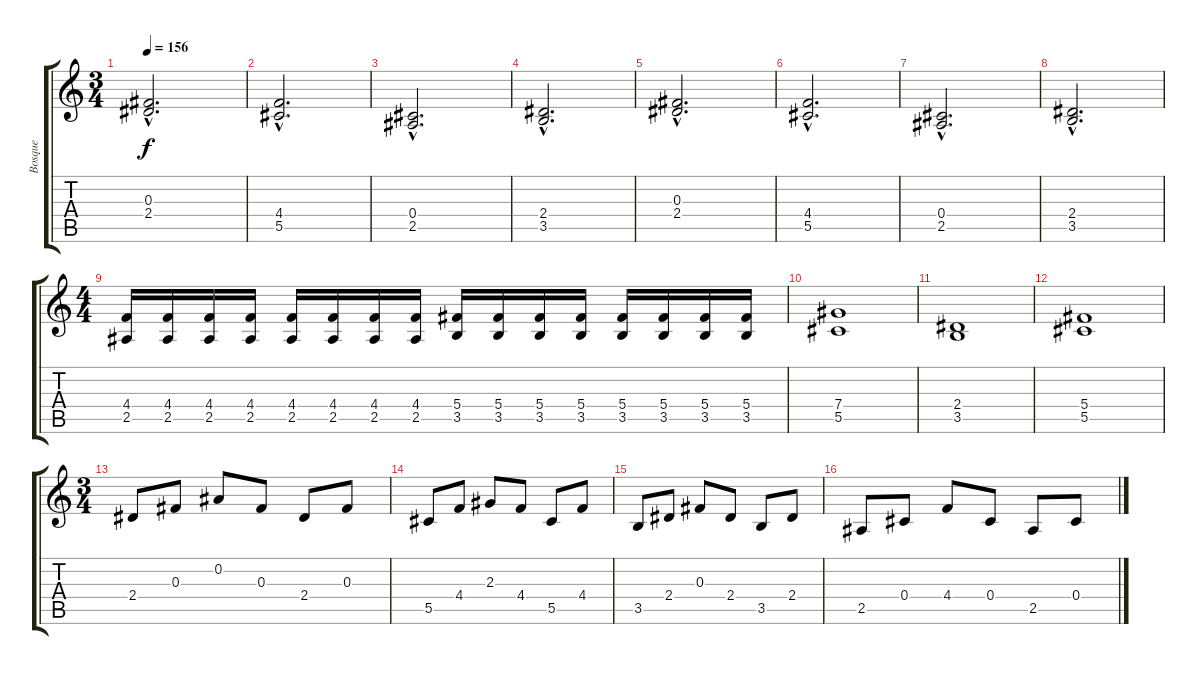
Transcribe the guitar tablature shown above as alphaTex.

\track ("Bosque" "Bosque") {instrument distortionguitar}
\staff {score tabs}
\tuning (Eb4 Bb3 Gb3 Db3 Ab2 Eb2) {hide}
\ts (3 4)
\tempo 156
\clef g2
\ks c
(0.3{hac} 2.4{hac}).2{d dy f} |
(4.4{hac} 5.5{hac}).2{d} |
(0.4{hac} 2.5{hac}).2{d} |
(2.4{hac} 3.5{hac}).2{d} |
(0.3{hac} 2.4{hac}).2{d} |
(4.4{hac} 5.5{hac}).2{d} |
(0.4{hac} 2.5{hac}).2{d} |
(2.4{hac} 3.5{hac}).2{d} |
\ts (4 4)
(4.4 2.5).16 (4.4 2.5).16 (4.4 2.5).16 (4.4 2.5).16 (4.4 2.5).16 (4.4 2.5).16 (4.4 2.5).16 (4.4 2.5).16 (5.4 3.5).16 (5.4 3.5).16 (5.4 3.5).16 (5.4 3.5).16 (5.4 3.5).16 (5.4 3.5).16 (5.4 3.5).16 (5.4 3.5).16 |
(7.4 5.5).1 |
(2.4 3.5).1 |
(5.4 5.5).1 |
\ts (3 4)
2.4.8 0.3.8 0.2.8 0.3.8 2.4.8 0.3.8 |
5.5.8 4.4.8 2.3.8 4.4.8 5.5.8 4.4.8 |
3.5.8 2.4.8 0.3.8 2.4.8 3.5.8 2.4.8 |
2.5.8 0.4.8 4.4.8 0.4.8 2.5.8 0.4.8
